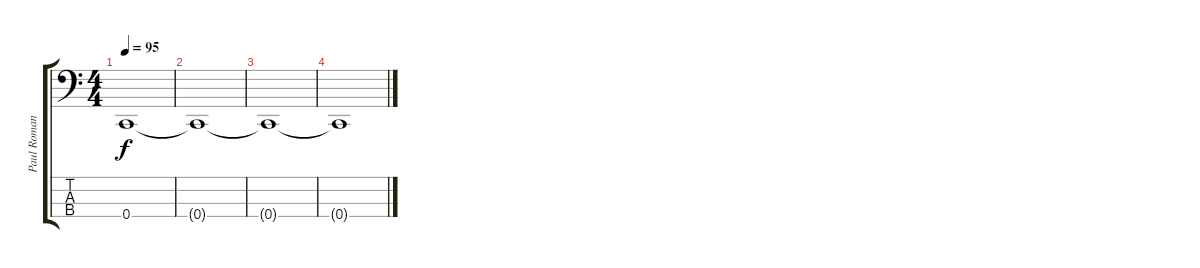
\track ("Paul Romanko" "Paul Roman") {instrument electricbasspick}
\staff {score tabs}
\tuning (F2 C2 G1 C1) {hide}
\ts (4 4)
\tempo 95
\clef f4
\ks c
0.4{t}.1{dy f volume 0} |
0.4{t}.1 |
0.4{t}.1 |
0.4{t}.1
